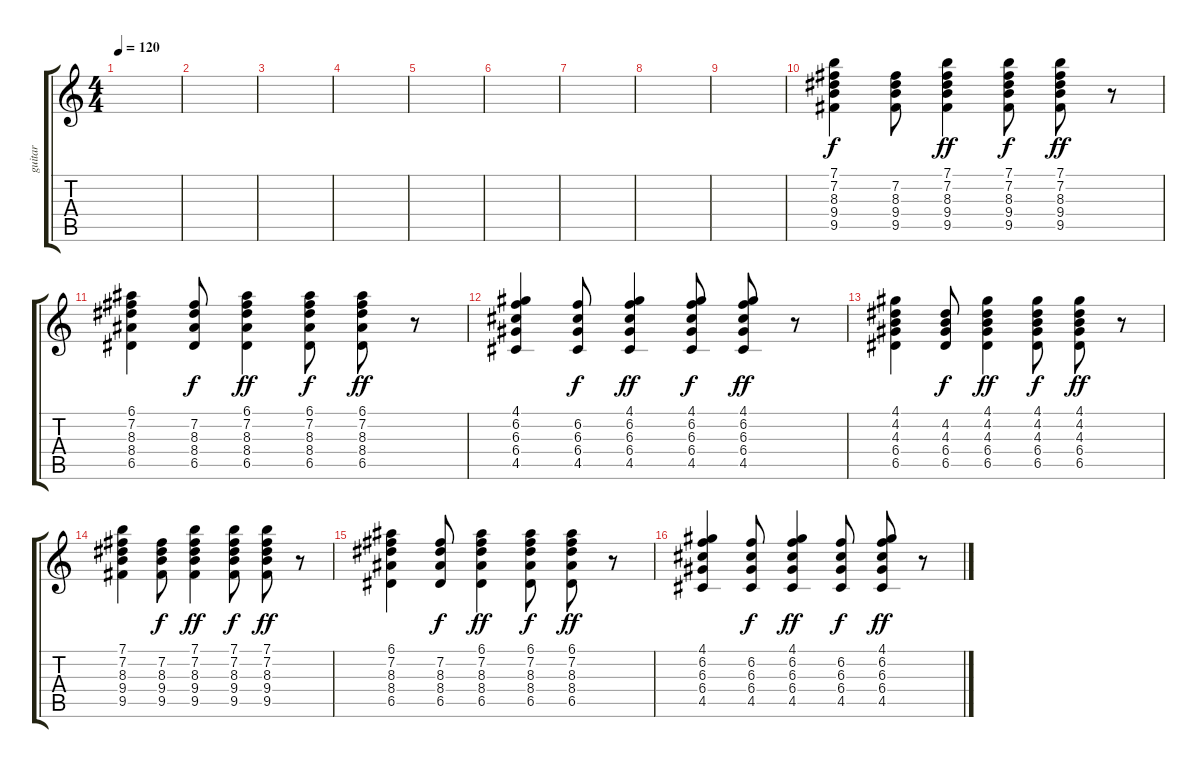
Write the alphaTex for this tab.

\track ("guitar" "guitar") {instrument acousticguitarsteel}
\staff {score tabs}
\tuning (E4 B3 G3 D3 A2 E2) {hide}
\ts (4 4)
\tempo 120
\clef g2
\ks c
|
|
|
|
|
|
|
|
|
(7.1 7.2 8.3 9.4 9.5).4 (7.2 8.3 9.4 9.5).8{dy f} (7.1 7.2 8.3 9.4 9.5).4{dy ff} (7.1 7.2 8.3 9.4 9.5).8{dy f} (7.1 7.2 8.3 9.4 9.5).8{dy ff} r.8 |
(6.1 7.2 8.3 8.4 6.5).4 (7.2 8.3 8.4 6.5).8{dy f} (6.1 7.2 8.3 8.4 6.5).4{dy ff} (6.1 7.2 8.3 8.4 6.5).8{dy f} (6.1 7.2 8.3 8.4 6.5).8{dy ff} r.8 |
(4.1 6.2 6.3 6.4 4.5).4 (6.2 6.3 6.4 4.5).8{dy f} (4.1 6.2 6.3 6.4 4.5).4{dy ff} (4.1 6.2 6.3 6.4 4.5).8{dy f} (4.1 6.2 6.3 6.4 4.5).8{dy ff} r.8 |
(4.1 4.2 4.3 6.4 6.5).4 (4.2 4.3 6.4 6.5).8{dy f} (4.1 4.2 4.3 6.4 6.5).4{dy ff} (4.1 4.2 4.3 6.4 6.5).8{dy f} (4.1 4.2 4.3 6.4 6.5).8{dy ff} r.8 |
(7.1 7.2 8.3 9.4 9.5).4 (7.2 8.3 9.4 9.5).8{dy f} (7.1 7.2 8.3 9.4 9.5).4{dy ff} (7.1 7.2 8.3 9.4 9.5).8{dy f} (7.1 7.2 8.3 9.4 9.5).8{dy ff} r.8 |
(6.1 7.2 8.3 8.4 6.5).4 (7.2 8.3 8.4 6.5).8{dy f} (6.1 7.2 8.3 8.4 6.5).4{dy ff} (6.1 7.2 8.3 8.4 6.5).8{dy f} (6.1 7.2 8.3 8.4 6.5).8{dy ff} r.8 |
(4.1 6.2 6.3 6.4 4.5).4 (6.2 6.3 6.4 4.5).8{dy f} (4.1 6.2 6.3 6.4 4.5).4{dy ff} (6.2 6.3 6.4 4.5).8{dy f} (4.1 6.2 6.3 6.4 4.5).8{dy ff} r.8
